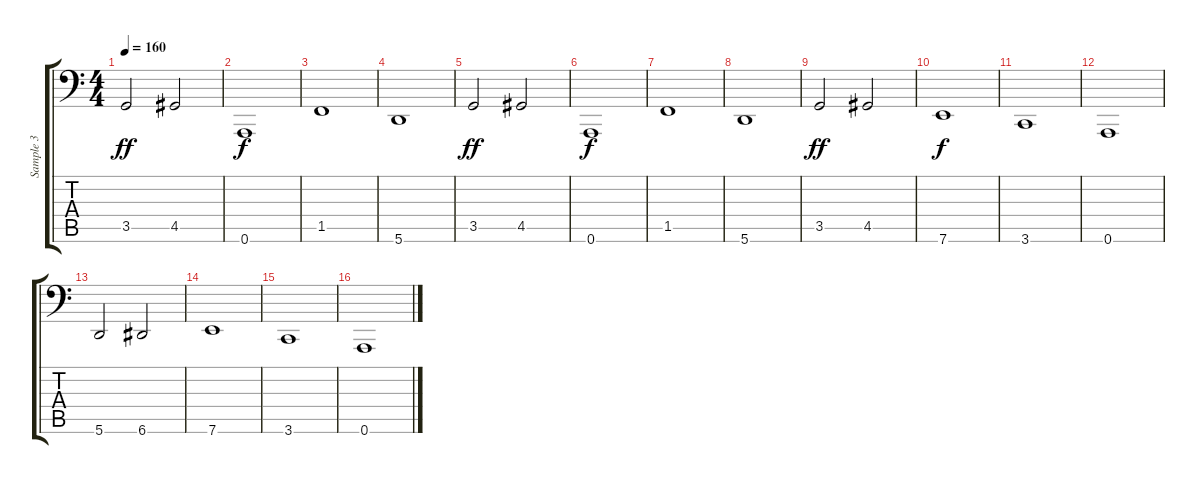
\track ("Sample 3" "Sample 3") {instrument stringensemble1}
\staff {score tabs}
\tuning (B3 Gb3 D3 A2 E2 A1) {hide}
\ts (4 4)
\tempo 160
\clef f4
\ks c
3.5.2{dy ff} 4.5.2 |
0.6.1{dy f} |
1.5.1 |
5.6.1 |
3.5.2{dy ff} 4.5.2 |
0.6.1{dy f} |
1.5.1 |
5.6.1 |
3.5.2{dy ff} 4.5.2 |
7.6.1{dy f} |
3.6.1 |
0.6.1 |
5.6.2 6.6.2 |
7.6.1 |
3.6.1 |
0.6.1
